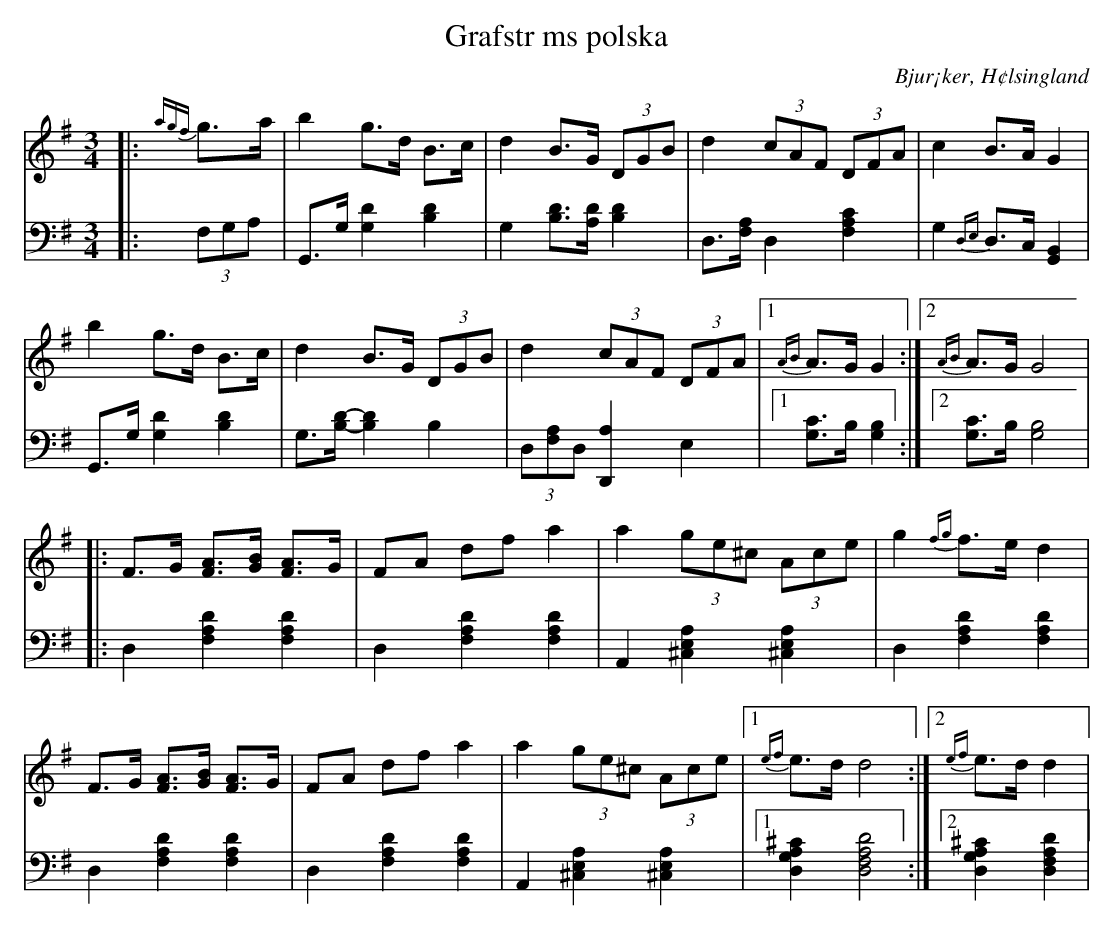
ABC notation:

X:1
T: Grafstr ms polska
O: Bjur¡ker, H¢lsingland
M: 3/4
L: 1/8
K: G
V:1
V:2
V: 1
|:{agf}g>a|b2 g>d B>c|d2 B>G (3DGB|d2 (3cAF (3DFA|c2 B>A G2|
b2 g>d B>c|d2 B>G (3DGB|d2 (3cAF (3DFA|1 {AB}A>G G2:|2 {AB}A>G G4|
|:F>G [FA]>[GB] [FA]>G |FA df a2 |a2 (3ge^c (3Ace |g2 {fg}f>e d2 |
F>G [FA]>[GB] [FA]>G |FA df a2 |a2 (3ge^c (3Ace |1 {ef}e>d d4:|2 {ef}e>d d2|
V:2 clef=bass
|:(3F,G,A, | G,,>G, [G,2D2] [B,2D2]|G,2 [B,D]>[A,D] [B,D]2|D,>[F,A,] D,2 [F,2A,2C2]| G,2 {D,E,}D,>C, [G,,2B,,2]|
 G,,>G, [G,2D2] [B,2D2]|G,>[B,D]-[B,2D2] B,2|(3D,[F,A,]D, [D,,2A,2] E,2|1 [G,C]>B, [G,2B,2]:|2 [G,C]>B, [G,4B,4]|
|:D,2 [F,2A,2D2] [F,2A,2D2]|D,2 [F,2A,2D2] [F,2A,2D2]| A,,2 [^C,2E,2A,2] [^C,2E,2A,2]|D,2 [F,2A,2D2] [F,2A,2D2] |
D,2 [F,2A,2D2] [F,2A,2D2] | D,2 [F,2A,2D2] [F,2A,2D2] | A,,2 [^C,2E,2A,2] [^C,2E,2A,2]|1 [D,2G,2A,2^C2] [D,4F,4A,4D4]:|2 [D,2G,2A,2^C2] [D,2F,2A,2D2]|
